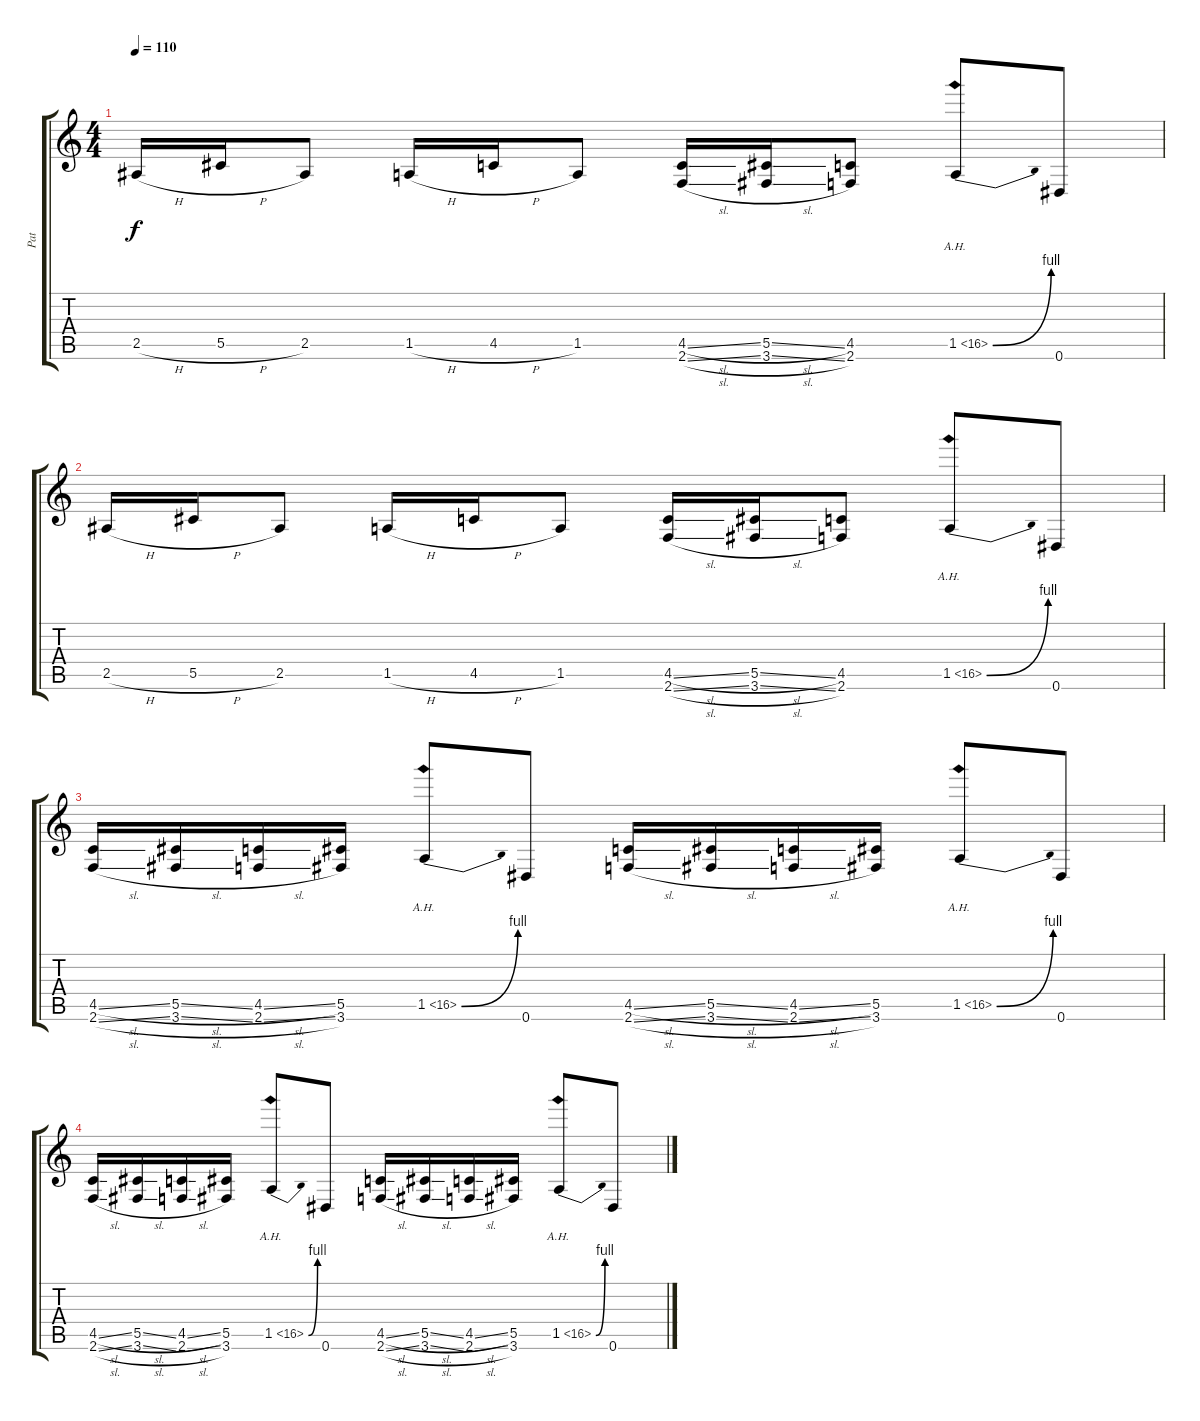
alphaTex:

\track ("Pat" "Pat") {solo instrument distortionguitar}
\staff {score tabs}
\tuning (Eb4 Bb3 Gb3 Db3 Ab2 Eb2) {hide}
\ts (4 4)
\tempo 110
\clef g2
\ks c
2.5{h}.16{dy f} 5.5{h}.16 2.5.8 1.5{h}.16 4.5{h}.16 1.5.8 (4.5{sl} 2.6{sl}).16 (5.5{sl} 3.6{sl}).16 (4.5 2.6).8 1.5{be (bend 0 0 60 4) ah 15}.8 0.6.8 |
2.5{h}.16 5.5{h}.16 2.5.8 1.5{h}.16 4.5{h}.16 1.5.8 (4.5{sl} 2.6{sl}).16 (5.5{sl} 3.6{sl}).16 (4.5 2.6).8 1.5{be (bend 0 0 60 4) ah 15}.8 0.6.8 |
(4.5{sl} 2.6{sl}).16 (5.5{sl} 3.6{sl}).16 (4.5{sl} 2.6{sl}).16 (5.5 3.6).16 1.5{be (bend 0 0 60 4) ah 15}.8 0.6.8 (4.5{sl} 2.6{sl}).16 (5.5{sl} 3.6{sl}).16 (4.5{sl} 2.6{sl}).16 (5.5 3.6).16 1.5{be (bend 0 0 60 4) ah 15}.8 0.6.8 |
(4.5{sl} 2.6{sl}).16 (5.5{sl} 3.6{sl}).16 (4.5{sl} 2.6{sl}).16 (5.5 3.6).16 1.5{be (bend 0 0 60 4) ah 15}.8 0.6.8 (4.5{sl} 2.6{sl}).16 (5.5{sl} 3.6{sl}).16 (4.5{sl} 2.6{sl}).16 (5.5 3.6).16 1.5{be (bend 0 0 60 4) ah 15}.8 0.6.8
